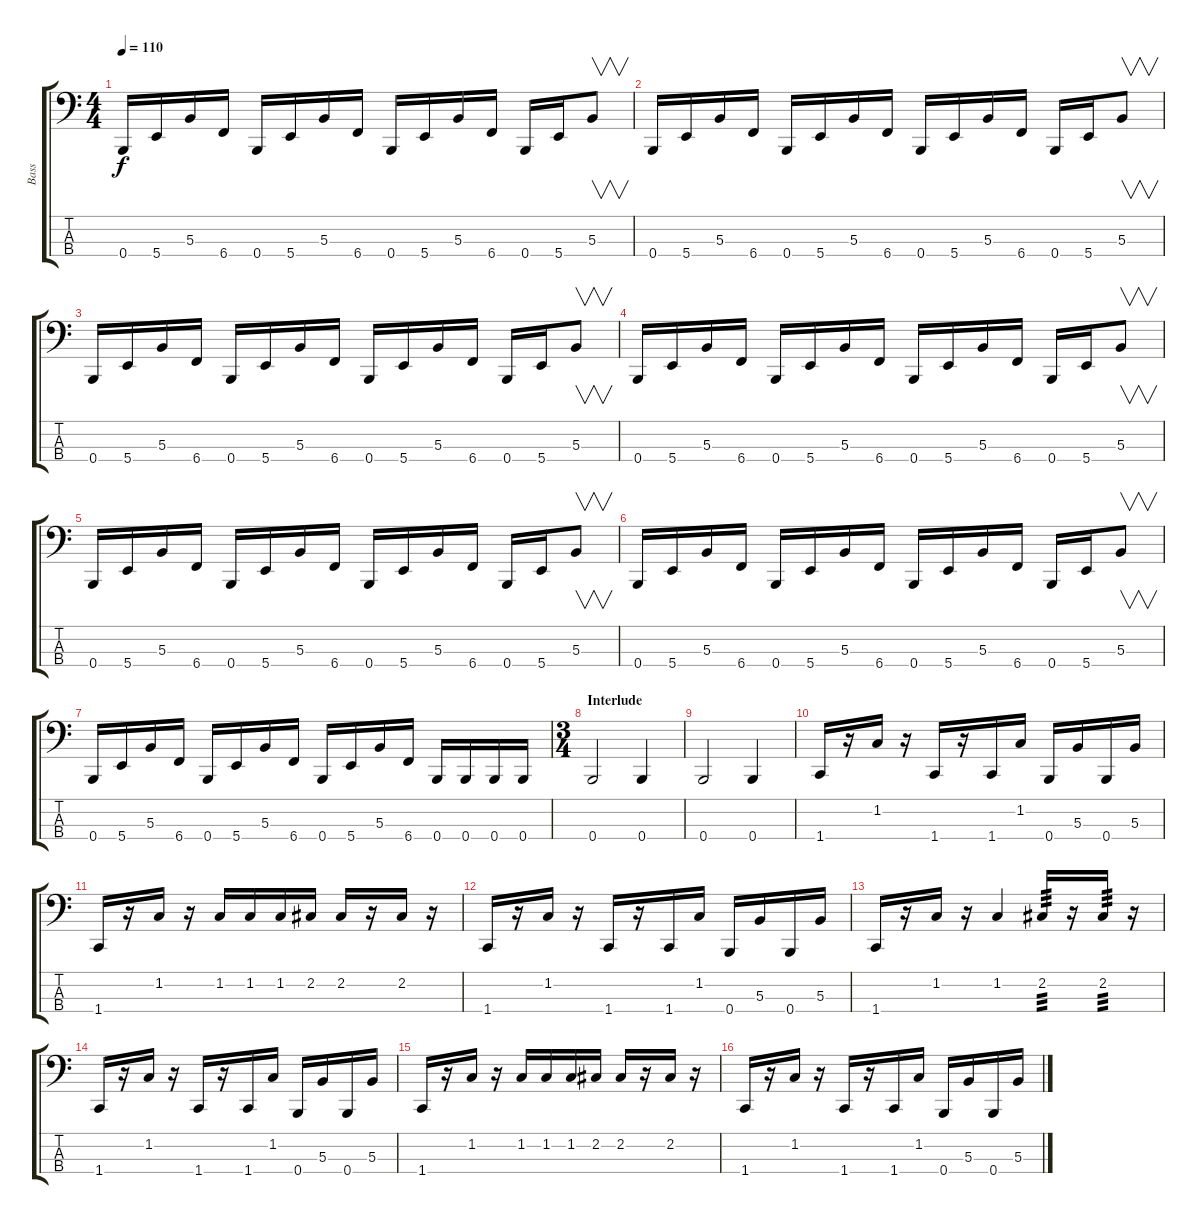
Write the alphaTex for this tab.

\track ("Bass" "Bass") {instrument electricbasspick}
\staff {score tabs}
\tuning (E2 B1 Gb1 B0) {hide}
\ts (4 4)
\tempo 110
\clef f4
\ks c
0.4.16{dy f} 5.4.16 5.3.16 6.4.16 0.4.16 5.4.16 5.3.16 6.4.16 0.4.16 5.4.16 5.3.16 6.4.16 0.4.16 5.4.16 5.3.8{v} |
0.4.16 5.4.16 5.3.16 6.4.16 0.4.16 5.4.16 5.3.16 6.4.16 0.4.16 5.4.16 5.3.16 6.4.16 0.4.16 5.4.16 5.3.8{v} |
0.4.16 5.4.16 5.3.16 6.4.16 0.4.16 5.4.16 5.3.16 6.4.16 0.4.16 5.4.16 5.3.16 6.4.16 0.4.16 5.4.16 5.3.8{v} |
0.4.16 5.4.16 5.3.16 6.4.16 0.4.16 5.4.16 5.3.16 6.4.16 0.4.16 5.4.16 5.3.16 6.4.16 0.4.16 5.4.16 5.3.8{v} |
0.4.16 5.4.16 5.3.16 6.4.16 0.4.16 5.4.16 5.3.16 6.4.16 0.4.16 5.4.16 5.3.16 6.4.16 0.4.16 5.4.16 5.3.8{v} |
0.4.16 5.4.16 5.3.16 6.4.16 0.4.16 5.4.16 5.3.16 6.4.16 0.4.16 5.4.16 5.3.16 6.4.16 0.4.16 5.4.16 5.3.8{v} |
0.4.16 5.4.16 5.3.16 6.4.16 0.4.16 5.4.16 5.3.16 6.4.16 0.4.16 5.4.16 5.3.16 6.4.16 0.4.16 0.4.16 0.4.16 0.4.16 |
\ts (3 4)
\section ("" "Interlude")
0.4.2 0.4.4 |
0.4.2 0.4.4 |
1.4.16 r.16 1.2.16 r.16 1.4.16 r.16 1.4.16 1.2.16 0.4.16 5.3.16 0.4.16 5.3.16 |
1.4.16 r.16 1.2.16 r.16 1.2.16 1.2.16 1.2.16 2.2.16 2.2.16 r.16 2.2.16 r.16 |
1.4.16 r.16 1.2.16 r.16 1.4.16 r.16 1.4.16 1.2.16 0.4.16 5.3.16 0.4.16 5.3.16 |
1.4.16 r.16 1.2.16 r.16 1.2.4 2.2.16{tp 3} r.16 2.2.16{tp 3} r.16 |
1.4.16 r.16 1.2.16 r.16 1.4.16 r.16 1.4.16 1.2.16 0.4.16 5.3.16 0.4.16 5.3.16 |
1.4.16 r.16 1.2.16 r.16 1.2.16 1.2.16 1.2.16 2.2.16 2.2.16 r.16 2.2.16 r.16 |
1.4.16 r.16 1.2.16 r.16 1.4.16 r.16 1.4.16 1.2.16 0.4.16 5.3.16 0.4.16 5.3.16
